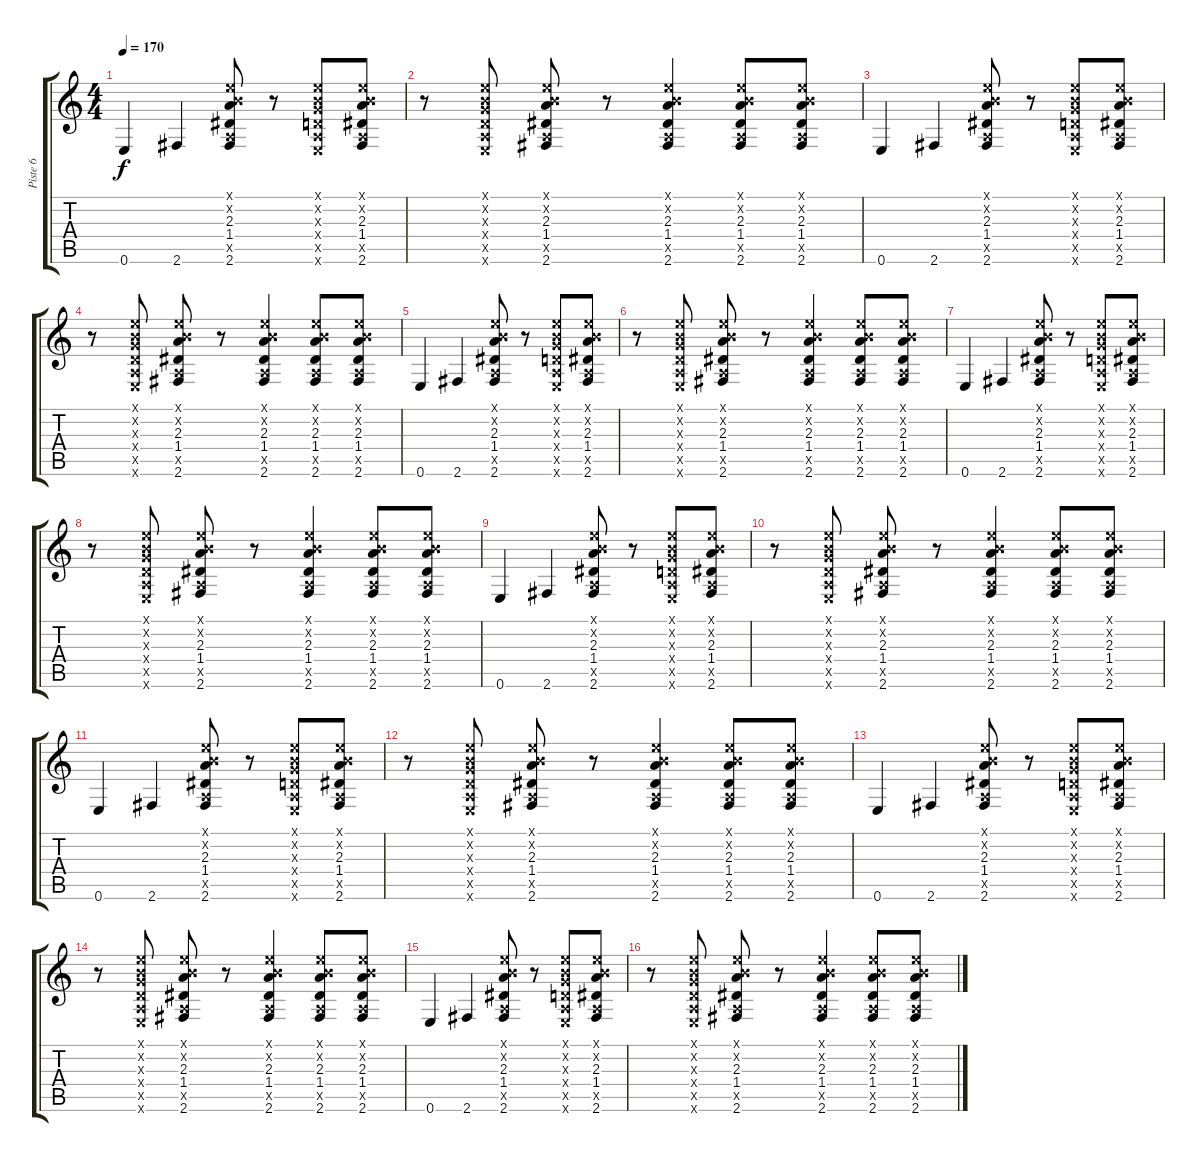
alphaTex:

\track ("Piste 6" "Piste 6") {instrument distortionguitar}
\staff {score tabs}
\tuning (E4 B3 G3 D3 A2 E2) {hide}
\ts (4 4)
\tempo 170
\clef g2
\ks c
0.6.4{dy f} 2.6.4 (0.1{x} 0.2{x} 2.3 1.4 0.5{x} 2.6).8 r.8 (0.1{x} 0.2{x} 0.3{x} 0.4{x} 0.5{x} 0.6{x}).8 (0.1{x} 0.2{x} 2.3 1.4 0.5{x} 2.6).8 |
r.8 (0.1{x} 0.2{x} 0.3{x} 0.4{x} 0.5{x} 0.6{x}).8 (0.1{x} 0.2{x} 2.3 1.4 0.5{x} 2.6).8 r.8 (0.1{x} 0.2{x} 2.3 1.4 0.5{x} 2.6).4 (0.1{x} 0.2{x} 2.3 1.4 0.5{x} 2.6).8 (0.1{x} 0.2{x} 2.3 1.4 0.5{x} 2.6).8 |
0.6.4 2.6.4 (0.1{x} 0.2{x} 2.3 1.4 0.5{x} 2.6).8 r.8 (0.1{x} 0.2{x} 0.3{x} 0.4{x} 0.5{x} 0.6{x}).8 (0.1{x} 0.2{x} 2.3 1.4 0.5{x} 2.6).8 |
r.8 (0.1{x} 0.2{x} 0.3{x} 0.4{x} 0.5{x} 0.6{x}).8 (0.1{x} 0.2{x} 2.3 1.4 0.5{x} 2.6).8 r.8 (0.1{x} 0.2{x} 2.3 1.4 0.5{x} 2.6).4 (0.1{x} 0.2{x} 2.3 1.4 0.5{x} 2.6).8 (0.1{x} 0.2{x} 2.3 1.4 0.5{x} 2.6).8 |
0.6.4 2.6.4 (0.1{x} 0.2{x} 2.3 1.4 0.5{x} 2.6).8 r.8 (0.1{x} 0.2{x} 0.3{x} 0.4{x} 0.5{x} 0.6{x}).8 (0.1{x} 0.2{x} 2.3 1.4 0.5{x} 2.6).8 |
r.8 (0.1{x} 0.2{x} 0.3{x} 0.4{x} 0.5{x} 0.6{x}).8 (0.1{x} 0.2{x} 2.3 1.4 0.5{x} 2.6).8 r.8 (0.1{x} 0.2{x} 2.3 1.4 0.5{x} 2.6).4 (0.1{x} 0.2{x} 2.3 1.4 0.5{x} 2.6).8 (0.1{x} 0.2{x} 2.3 1.4 0.5{x} 2.6).8 |
0.6.4 2.6.4 (0.1{x} 0.2{x} 2.3 1.4 0.5{x} 2.6).8 r.8 (0.1{x} 0.2{x} 0.3{x} 0.4{x} 0.5{x} 0.6{x}).8 (0.1{x} 0.2{x} 2.3 1.4 0.5{x} 2.6).8 |
r.8 (0.1{x} 0.2{x} 0.3{x} 0.4{x} 0.5{x} 0.6{x}).8 (0.1{x} 0.2{x} 2.3 1.4 0.5{x} 2.6).8 r.8 (0.1{x} 0.2{x} 2.3 1.4 0.5{x} 2.6).4 (0.1{x} 0.2{x} 2.3 1.4 0.5{x} 2.6).8 (0.1{x} 0.2{x} 2.3 1.4 0.5{x} 2.6).8 |
0.6.4 2.6.4 (0.1{x} 0.2{x} 2.3 1.4 0.5{x} 2.6).8 r.8 (0.1{x} 0.2{x} 0.3{x} 0.4{x} 0.5{x} 0.6{x}).8 (0.1{x} 0.2{x} 2.3 1.4 0.5{x} 2.6).8 |
r.8 (0.1{x} 0.2{x} 0.3{x} 0.4{x} 0.5{x} 0.6{x}).8 (0.1{x} 0.2{x} 2.3 1.4 0.5{x} 2.6).8 r.8 (0.1{x} 0.2{x} 2.3 1.4 0.5{x} 2.6).4 (0.1{x} 0.2{x} 2.3 1.4 0.5{x} 2.6).8 (0.1{x} 0.2{x} 2.3 1.4 0.5{x} 2.6).8 |
0.6.4 2.6.4 (0.1{x} 0.2{x} 2.3 1.4 0.5{x} 2.6).8 r.8 (0.1{x} 0.2{x} 0.3{x} 0.4{x} 0.5{x} 0.6{x}).8 (0.1{x} 0.2{x} 2.3 1.4 0.5{x} 2.6).8 |
r.8 (0.1{x} 0.2{x} 0.3{x} 0.4{x} 0.5{x} 0.6{x}).8 (0.1{x} 0.2{x} 2.3 1.4 0.5{x} 2.6).8 r.8 (0.1{x} 0.2{x} 2.3 1.4 0.5{x} 2.6).4 (0.1{x} 0.2{x} 2.3 1.4 0.5{x} 2.6).8 (0.1{x} 0.2{x} 2.3 1.4 0.5{x} 2.6).8 |
0.6.4 2.6.4 (0.1{x} 0.2{x} 2.3 1.4 0.5{x} 2.6).8 r.8 (0.1{x} 0.2{x} 0.3{x} 0.4{x} 0.5{x} 0.6{x}).8 (0.1{x} 0.2{x} 2.3 1.4 0.5{x} 2.6).8 |
r.8 (0.1{x} 0.2{x} 0.3{x} 0.4{x} 0.5{x} 0.6{x}).8 (0.1{x} 0.2{x} 2.3 1.4 0.5{x} 2.6).8 r.8 (0.1{x} 0.2{x} 2.3 1.4 0.5{x} 2.6).4 (0.1{x} 0.2{x} 2.3 1.4 0.5{x} 2.6).8 (0.1{x} 0.2{x} 2.3 1.4 0.5{x} 2.6).8 |
0.6.4 2.6.4 (0.1{x} 0.2{x} 2.3 1.4 0.5{x} 2.6).8 r.8 (0.1{x} 0.2{x} 0.3{x} 0.4{x} 0.5{x} 0.6{x}).8 (0.1{x} 0.2{x} 2.3 1.4 0.5{x} 2.6).8 |
r.8 (0.1{x} 0.2{x} 0.3{x} 0.4{x} 0.5{x} 0.6{x}).8 (0.1{x} 0.2{x} 2.3 1.4 0.5{x} 2.6).8 r.8 (0.1{x} 0.2{x} 2.3 1.4 0.5{x} 2.6).4 (0.1{x} 0.2{x} 2.3 1.4 0.5{x} 2.6).8 (0.1{x} 0.2{x} 2.3 1.4 0.5{x} 2.6).8
